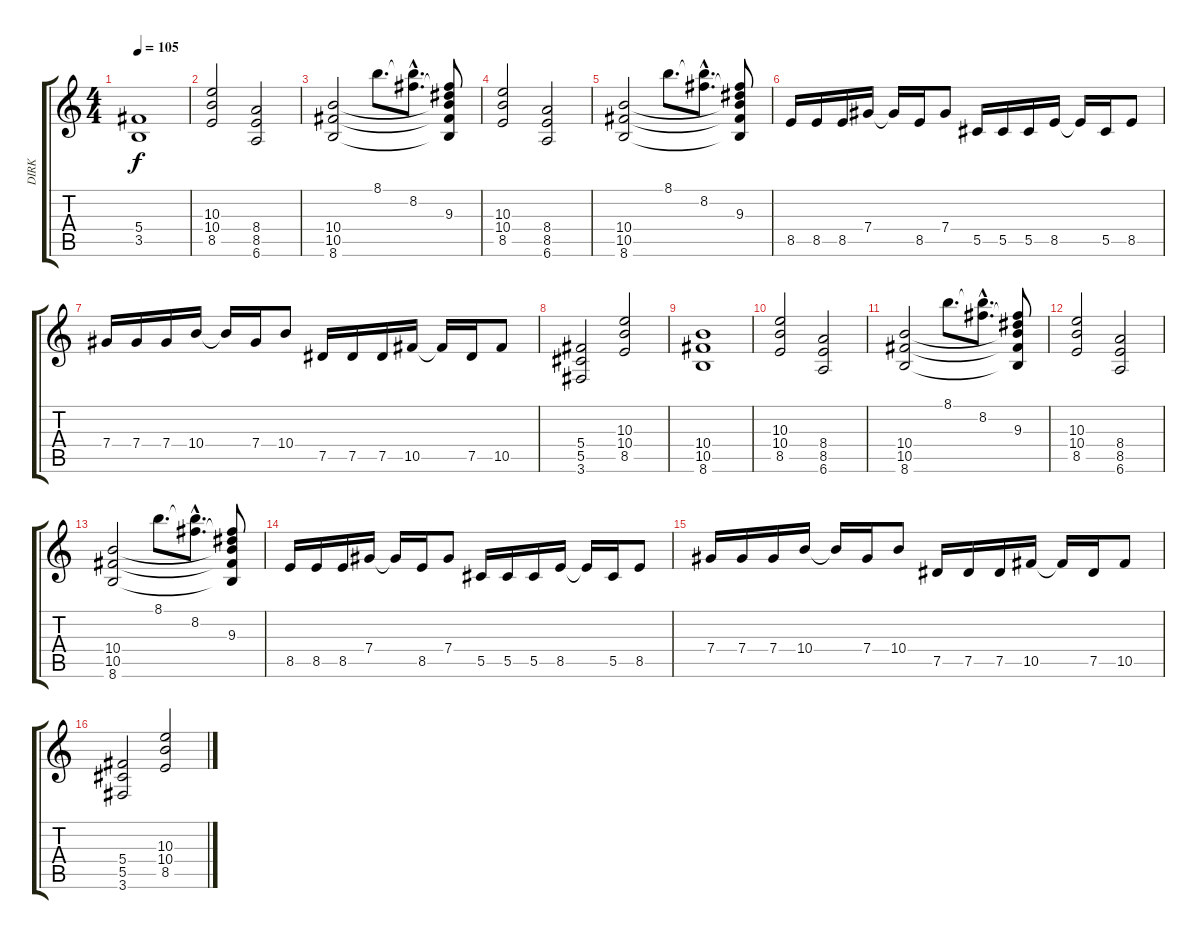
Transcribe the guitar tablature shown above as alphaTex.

\track ("DIRK" "DIRK") {instrument distortionguitar}
\staff {score tabs}
\tuning (Eb4 Bb3 Gb3 Db3 Ab2 Eb2) {hide}
\ts (4 4)
\tempo 105
\clef g2
\ks c
(5.4 3.5).1{dy f} |
(10.3 10.4 8.5).2 (8.4 8.5 6.6).2 |
(10.4 10.5 8.6).2 8.1.8{d} (8.1{hac t} 8.2).8{d} (8.2{t} 9.3 10.4{t} 10.5{t} 8.6{t}).8 |
(10.3 10.4 8.5).2 (8.4 8.5 6.6).2 |
(10.4 10.5 8.6).2 8.1.8{d} (8.1{hac t} 8.2).8{d} (8.2{t} 9.3 10.4{t} 10.5{t} 8.6{t}).8 |
8.5.16 8.5.16 8.5.16 7.4.16 7.4{t}.16 8.5.16 7.4.8 5.5.16 5.5.16 5.5.16 8.5.16 8.5{t}.16 5.5.16 8.5.8 |
7.4.16 7.4.16 7.4.16 10.4.16 10.4{t}.16 7.4.16 10.4.8 7.5.16 7.5.16 7.5.16 10.5.16 10.5{t}.16 7.5.16 10.5.8 |
(5.4 5.5 3.6).2 (10.3 10.4 8.5).2 |
(10.4 10.5 8.6).1 |
(10.3 10.4 8.5).2 (8.4 8.5 6.6).2 |
(10.4 10.5 8.6).2 8.1.8{d} (8.1{hac t} 8.2).8{d} (8.2{t} 9.3 10.4{t} 10.5{t} 8.6{t}).8 |
(10.3 10.4 8.5).2 (8.4 8.5 6.6).2 |
(10.4 10.5 8.6).2 8.1.8{d} (8.1{hac t} 8.2).8{d} (8.2{t} 9.3 10.4{t} 10.5{t} 8.6{t}).8 |
8.5.16{volume 11} 8.5.16 8.5.16 7.4.16 7.4{t}.16 8.5.16 7.4.8 5.5.16{volume 10} 5.5.16 5.5.16 8.5.16 8.5{t}.16 5.5.16 8.5.8 |
7.4.16{volume 9} 7.4.16 7.4.16 10.4.16 10.4{t}.16 7.4.16 10.4.8 7.5.16{volume 7} 7.5.16 7.5.16 10.5.16 10.5{t}.16 7.5.16 10.5.8 |
(5.4 5.5 3.6).2{volume 6} (10.3 10.4 8.5).2{volume 4}
